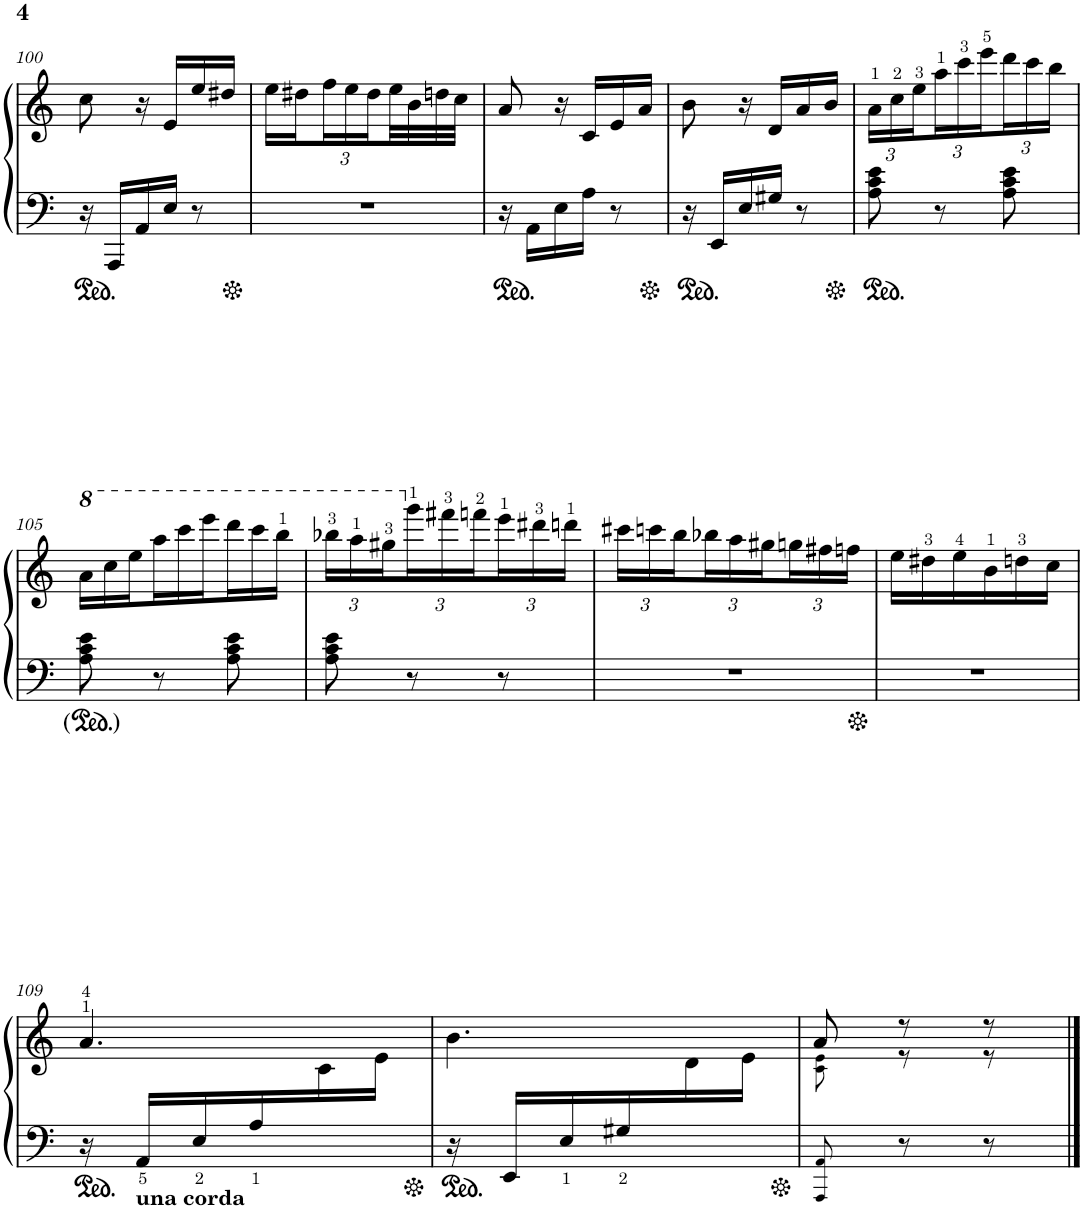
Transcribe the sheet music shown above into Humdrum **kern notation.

**kern	**kern
*part1	*part1
*staff2	*staff1
*I"Grand Piano	*
*I'Pno.	*
!!LO:PB:g=z
*clefF4	*clefG2
*k[]	*k[]
*M3/8	*M3/8
=100	=100
16r	8cc\
16AAA/LL	.
16AA/	16r
16E/JJ	16e/LL
8r	16ee/
.	16dd#X/JJ
=101	=101
4.r	16ee\LL
.	16dd#X\
*	*Xbrackettup
.	24ff\
.	24ee\
.	24dd#\
.	32ee\L
.	32b\
.	32ddn\
.	32cc\JJJ
=102	=102
16r	8a/
16AA\LL	.
16E\	16r
16A\JJ	16c/LL
8r	16e/
.	16a/JJ
=103	=103
16r	8b\
16EE/LL	.
16E/	16r
16G#X/JJ	16d/LL
8r	16a/
.	16b/JJ
=104	=104
8A\ 8c\ 8e\	24a\LL
.	24cc\
.	24ee\
8r	24aa\
.	24ccc\
.	24eee\
8A\ 8c\ 8e\	24ddd\
.	24ccc\
.	24bb\JJ
!!LO:LB:g=z
=105	=105
*	*8va
8A\ 8c\ 8e\	24aa\LL
.	24ccc\
.	24eee\
8r	24aaa\
.	24cccc\
.	24eeee\
8A\ 8c\ 8e\	24dddd\
.	24cccc\
.	24bbb\JJ
=106	=106
8A\ 8c\ 8e\	24bbb-X\LL
.	24aaa\
.	24ggg#X\
*	*X8va
8r	24ggg\
.	24fff#X\
.	24fffn\
8r	24eee\
.	24ddd#X\
.	24dddn\JJ
=107	=107
4.r	24ccc#X\LL
.	24cccn\
.	24bb\
.	24bb-X\
.	24aa\
.	24gg#X\
.	24ggn\
.	24ff#X\
.	24ffn\JJ
=108	=108
4.r	16ee\LL
.	16dd#X\
.	16ee\
.	16b\
.	16ddn\
.	16cc\JJ
!!LO:LB:g=z
=109	=109
*ped	*
*	*^
16r	4.a/	4ryy
!LO:TX:b:B:t=una corda	!	!
16AA/LL	.	.
16E/	.	.
16A/	.	.
8ryy	.	16c\
.	.	16e\JJ
=110	=110	=110
*ped	*	*
*	*Xped	*
16r	4.b\	4ryy
16EE/LL	.	.
16E/	.	.
16G#X/	.	.
8ryy	.	16d\
.	.	16e\JJ
=111	=111	=111
*	*Xped	*
8AAA!/ 8AA!/	8a/	8c!\ 8e!\
8r	8r	8r
8r	8r	8r
*	*v	*v
==	==
*-	*-
